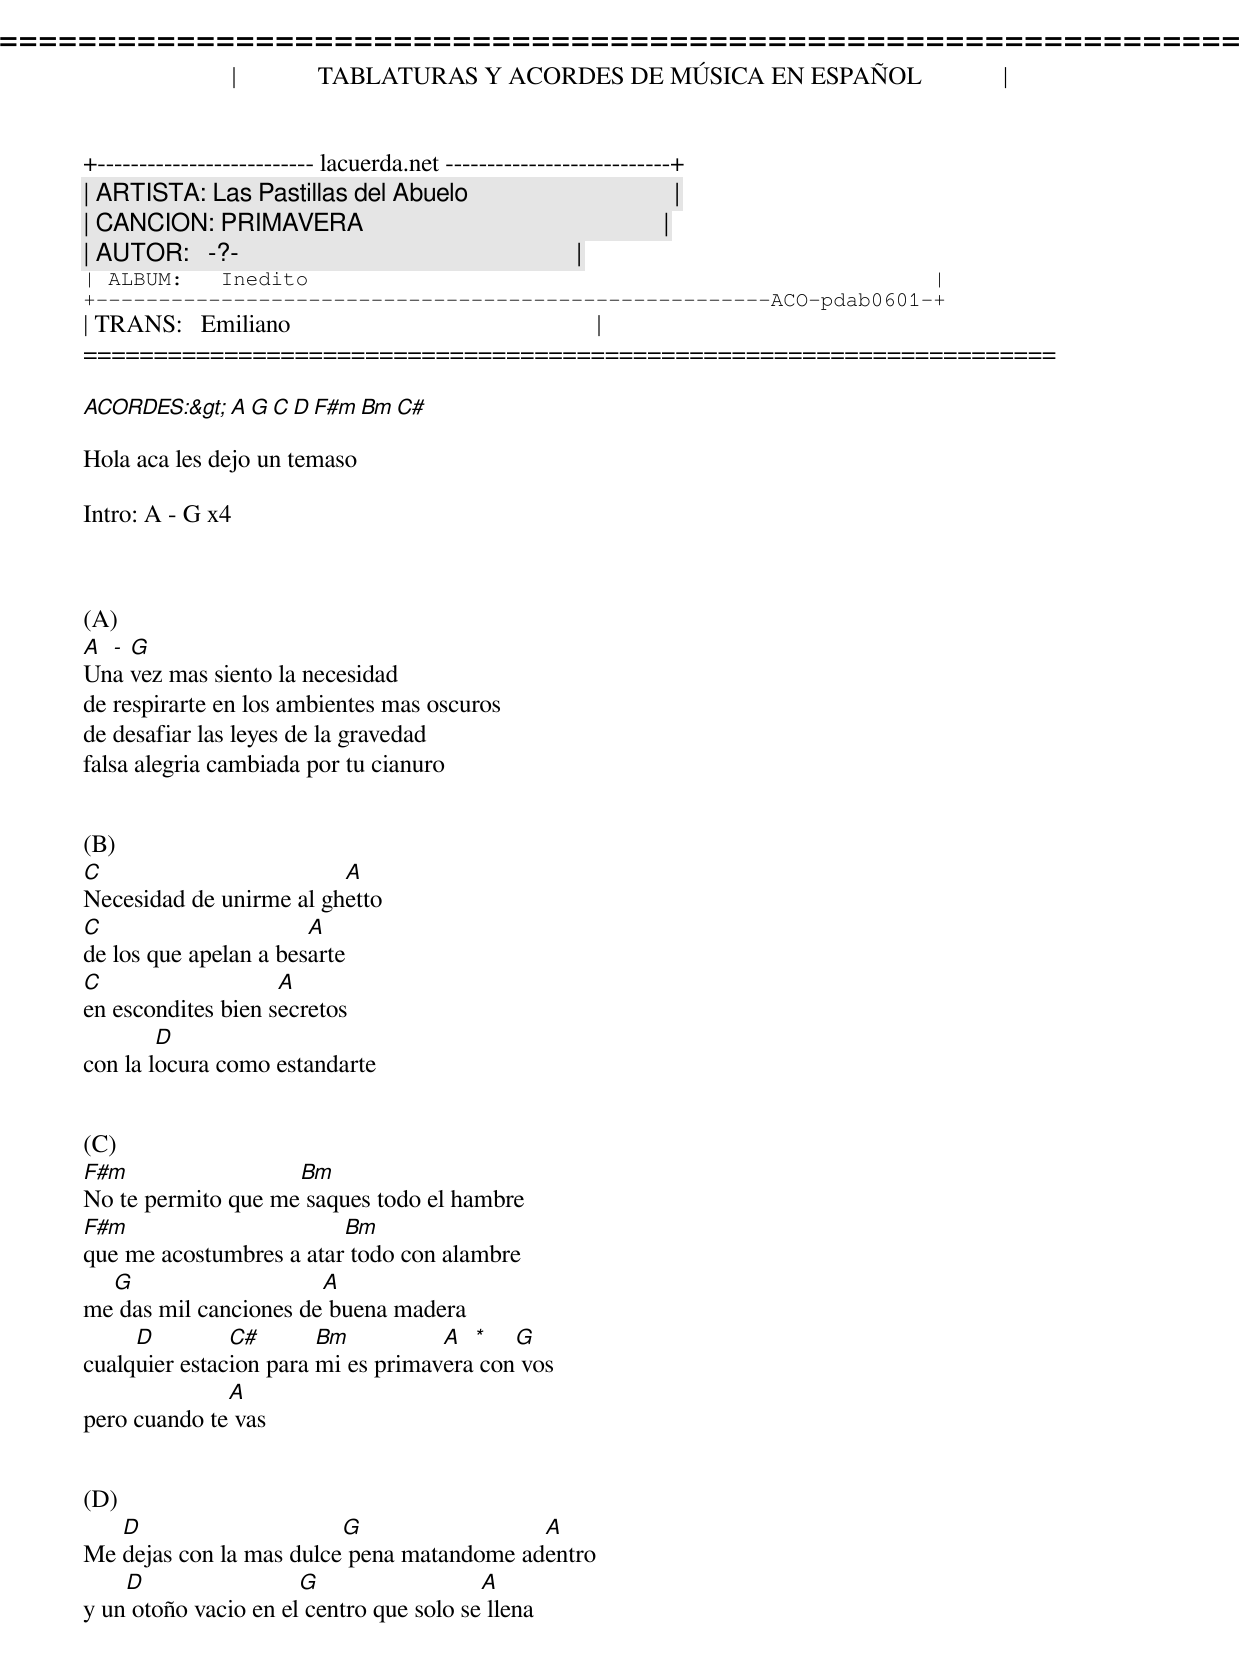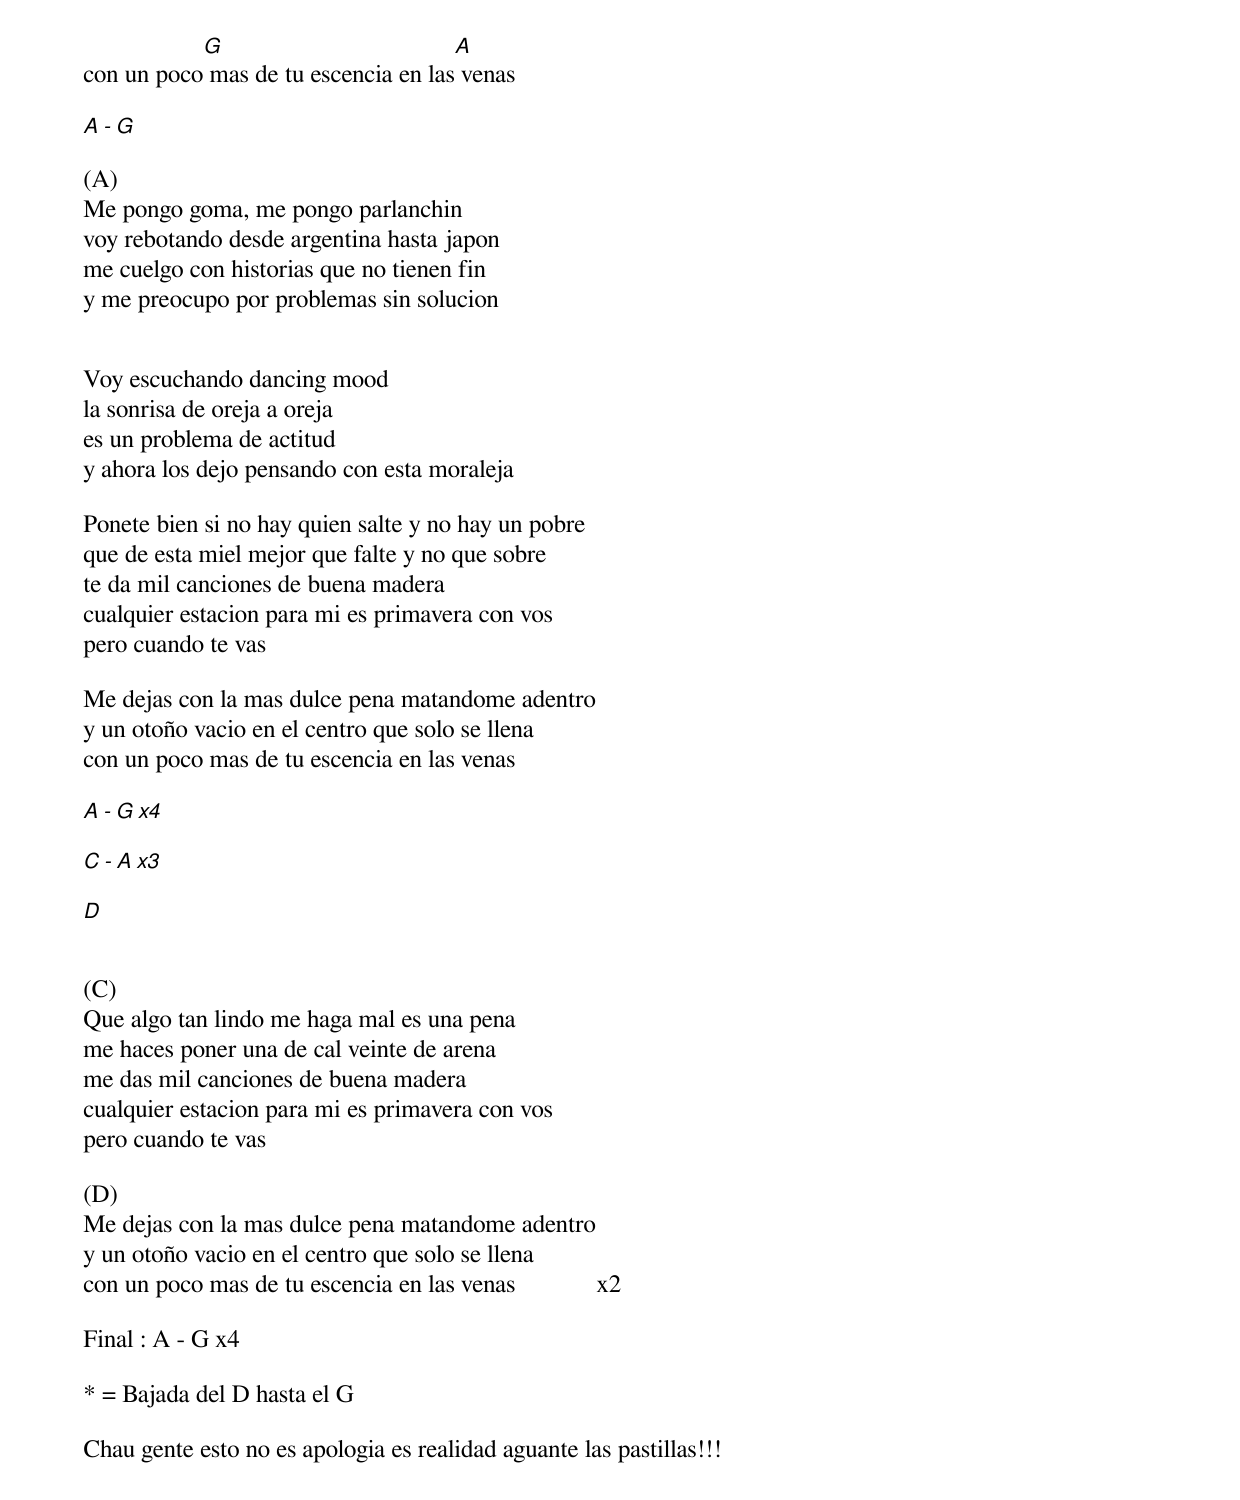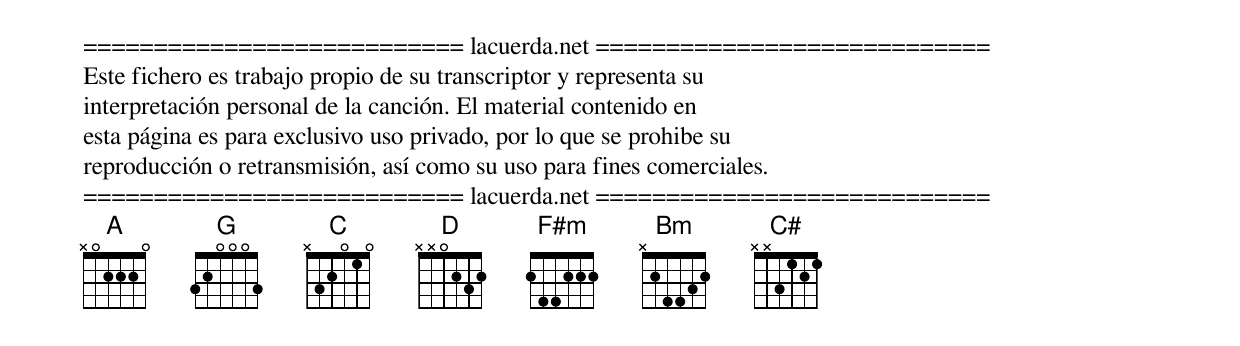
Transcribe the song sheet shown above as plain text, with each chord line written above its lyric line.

=====================================================================
|             TABLATURAS Y ACORDES DE MÚSICA EN ESPAÑOL             |
+-------------------------- lacuerda.net ---------------------------+
| ARTISTA: Las Pastillas del Abuelo                                 |
| CANCION: PRIMAVERA                                                |
| AUTOR:   -?-                                                      |
| ALBUM:   Inedito                                                  |
+------------------------------------------------------ACO-pdab0601-+
| TRANS:   Emiliano                                                 |
=====================================================================

ACORDES:&gt; A G C D F#m Bm C#

Hola aca les dejo un temaso

Intro: A - G x4



(A)
A - G
Una vez mas siento la necesidad
de respirarte en los ambientes mas oscuros
de desafiar las leyes de la gravedad
falsa alegria cambiada por tu cianuro


(B)
C                        A
Necesidad de unirme al ghetto
C                      A
de los que apelan a besarte
C                   A
en escondites bien secretos
        D
con la locura como estandarte


(C)
F#m                 Bm
No te permito que me saques todo el hambre
F#m                      Bm
que me acostumbres a atar todo con alambre
  G                    A
me das mil canciones de buena madera
     D         C#       Bm          A  *   G
cualquier estacion para mi es primavera con vos
              A
pero cuando te vas


(D)
   D                     G                 A
Me dejas con la mas dulce pena matandome adentro
    D                 G                  A
y un otoño vacio en el centro que solo se llena
           G                         A
con un poco mas de tu escencia en las venas

A - G

(A)
Me pongo goma, me pongo parlanchin
voy rebotando desde argentina hasta japon
me cuelgo con historias que no tienen fin
y me preocupo por problemas sin solucion


Voy escuchando dancing mood
la sonrisa de oreja a oreja
es un problema de actitud
y ahora los dejo pensando con esta moraleja

Ponete bien si no hay quien salte y no hay un pobre
que de esta miel mejor que falte y no que sobre
te da mil canciones de buena madera
cualquier estacion para mi es primavera con vos
pero cuando te vas

Me dejas con la mas dulce pena matandome adentro
y un otoño vacio en el centro que solo se llena
con un poco mas de tu escencia en las venas

A - G x4

C - A x3

D


(C)
Que algo tan lindo me haga mal es una pena
me haces poner una de cal veinte de arena
me das mil canciones de buena madera
cualquier estacion para mi es primavera con vos
pero cuando te vas

(D)
Me dejas con la mas dulce pena matandome adentro
y un otoño vacio en el centro que solo se llena
con un poco mas de tu escencia en las venas             x2

Final : A - G x4

* = Bajada del D hasta el G

Chau gente esto no es apologia es realidad aguante las pastillas!!!


=========================== lacuerda.net ============================
Este fichero es trabajo propio de su transcriptor y representa su
interpretación personal de la canción. El material contenido en
esta página es para exclusivo uso privado, por lo que se prohibe su
reproducción o retransmisión, así como su uso para fines comerciales.
=========================== lacuerda.net ============================
